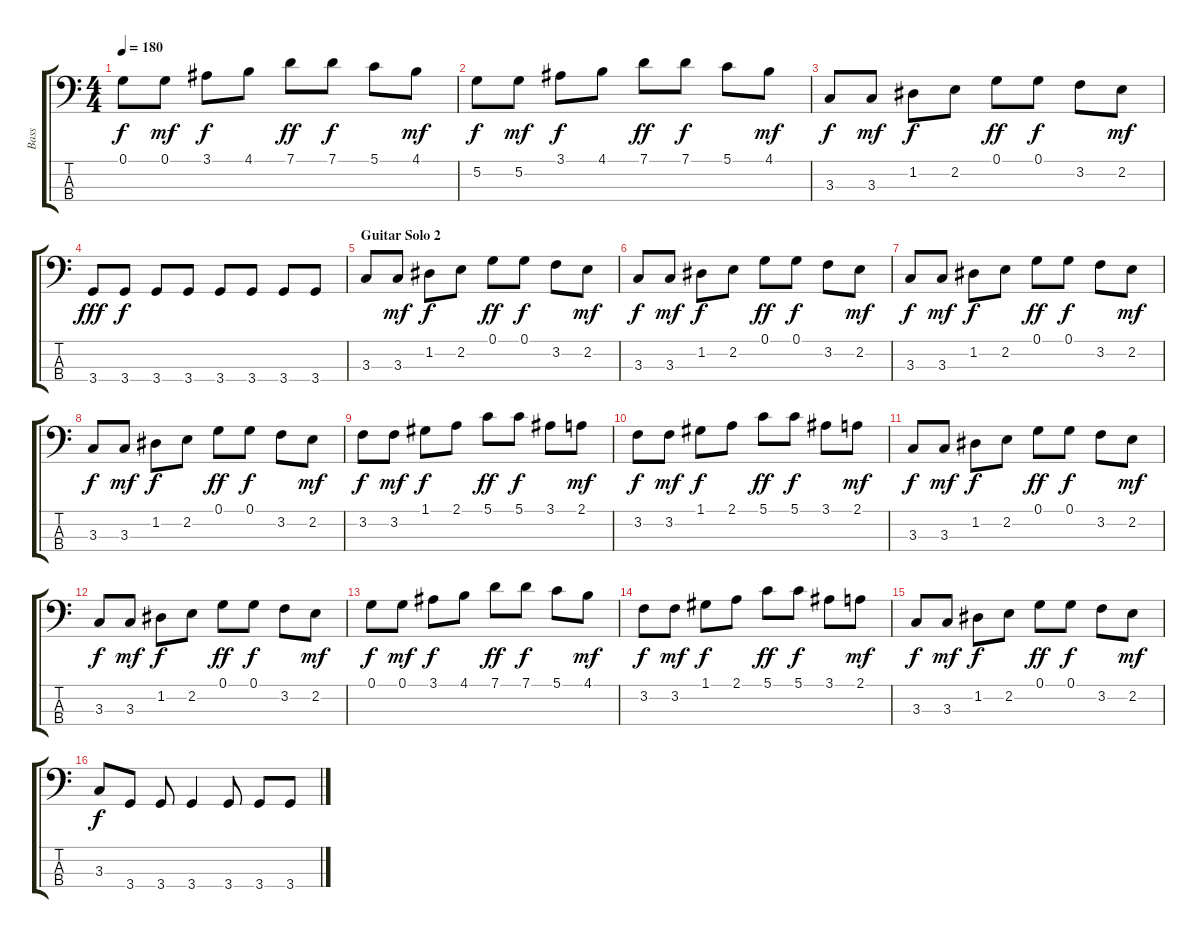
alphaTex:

\track ("Bass" "Bass") {instrument electricbassfinger}
\staff {score tabs}
\tuning (G2 D2 A1 E1) {hide}
\ts (4 4)
\tempo 180
\clef f4
\ks c
0.1.8{dy f} 0.1.8{dy mf} 3.1.8{dy f} 4.1.8 7.1.8{dy ff} 7.1.8{dy f} 5.1.8 4.1.8{dy mf} |
5.2.8{dy f} 5.2.8{dy mf} 3.1.8{dy f} 4.1.8 7.1.8{dy ff} 7.1.8{dy f} 5.1.8 4.1.8{dy mf} |
3.3.8{dy f} 3.3.8{dy mf} 1.2.8{dy f} 2.2.8 0.1.8{dy ff} 0.1.8{dy f} 3.2.8 2.2.8{dy mf} |
3.4.8{dy fff} 3.4.8{dy f} 3.4.8 3.4.8 3.4.8 3.4.8 3.4.8 3.4.8 |
\section ("" "Guitar Solo 2")
3.3.8 3.3.8{dy mf} 1.2.8{dy f} 2.2.8 0.1.8{dy ff} 0.1.8{dy f} 3.2.8 2.2.8{dy mf} |
3.3.8{dy f} 3.3.8{dy mf} 1.2.8{dy f} 2.2.8 0.1.8{dy ff} 0.1.8{dy f} 3.2.8 2.2.8{dy mf} |
3.3.8{dy f} 3.3.8{dy mf} 1.2.8{dy f} 2.2.8 0.1.8{dy ff} 0.1.8{dy f} 3.2.8 2.2.8{dy mf} |
3.3.8{dy f} 3.3.8{dy mf} 1.2.8{dy f} 2.2.8 0.1.8{dy ff} 0.1.8{dy f} 3.2.8 2.2.8{dy mf} |
3.2.8{dy f} 3.2.8{dy mf} 1.1.8{dy f} 2.1.8 5.1.8{dy ff} 5.1.8{dy f} 3.1.8 2.1.8{dy mf} |
3.2.8{dy f} 3.2.8{dy mf} 1.1.8{dy f} 2.1.8 5.1.8{dy ff} 5.1.8{dy f} 3.1.8 2.1.8{dy mf} |
3.3.8{dy f} 3.3.8{dy mf} 1.2.8{dy f} 2.2.8 0.1.8{dy ff} 0.1.8{dy f} 3.2.8 2.2.8{dy mf} |
3.3.8{dy f} 3.3.8{dy mf} 1.2.8{dy f} 2.2.8 0.1.8{dy ff} 0.1.8{dy f} 3.2.8 2.2.8{dy mf} |
0.1.8{dy f} 0.1.8{dy mf} 3.1.8{dy f} 4.1.8 7.1.8{dy ff} 7.1.8{dy f} 5.1.8 4.1.8{dy mf} |
3.2.8{dy f} 3.2.8{dy mf} 1.1.8{dy f} 2.1.8 5.1.8{dy ff} 5.1.8{dy f} 3.1.8 2.1.8{dy mf} |
3.3.8{dy f} 3.3.8{dy mf} 1.2.8{dy f} 2.2.8 0.1.8{dy ff} 0.1.8{dy f} 3.2.8 2.2.8{dy mf} |
3.3.8{dy f} 3.4.8 3.4.8 3.4.4 3.4.8 3.4.8 3.4.8
